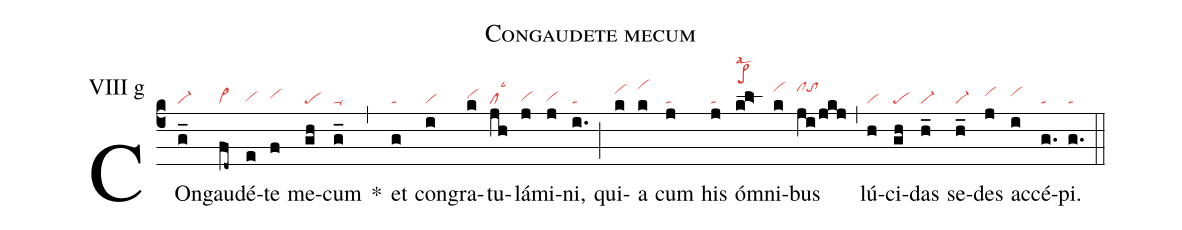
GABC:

name: Congaudete mecum;
annotation: VIII g;
mode: 8;
nabc-lines: 1;
%%
(c4)
COn(g_|vi-)gau(fd~|vi>)dé(e|vihg)te(f|vihh) me(gh|pe)cum(g_|ta-) *(,)
et(g|ta) con(i|vi)gra(k|vihh)tu(jh|cllsc3)lá(j|vihg)mi(j|vihg)ni,(i.|ta) (;)
qui(k|vihj)a(k|vihl) cum(j|ta) his(j|ta) ó(kl>|pe>hplsal2)mni(k|vihk)bus(ji/jkj|clhktohk) (,)
lú(h|vi)ci(gh|pe)das(h_|vi-) se(h_|vi-)des(j|vihi) ac(i|vihi)cé(g.|ta)pi.(g.|ta) (::)
